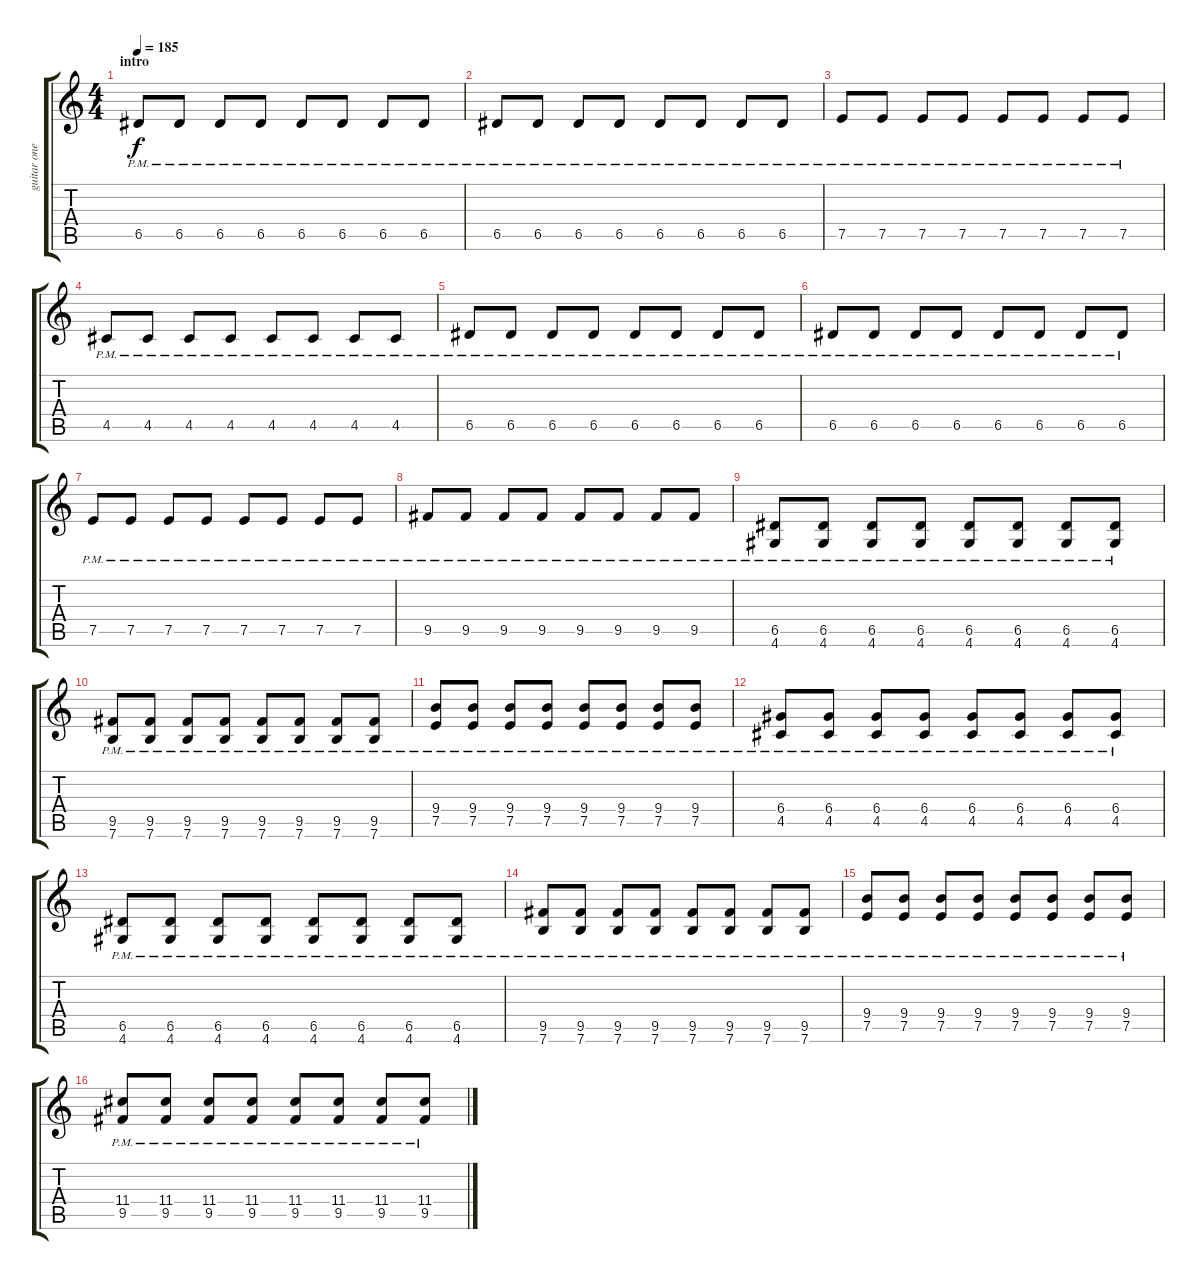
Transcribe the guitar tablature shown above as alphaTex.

\track ("guitar one" "guitar one") {instrument overdrivenguitar}
\staff {score tabs}
\tuning (E4 B3 G3 D3 A2 E2) {hide}
\ts (4 4)
\section ("" "intro")
\tempo 185
\clef g2
\ks c
6.5{pm}.8{dy f instrument overdrivenguitar} 6.5{pm}.8 6.5{pm}.8 6.5{pm}.8 6.5{pm}.8 6.5{pm}.8 6.5{pm}.8 6.5{pm}.8 |
6.5{pm}.8 6.5{pm}.8 6.5{pm}.8 6.5{pm}.8 6.5{pm}.8 6.5{pm}.8 6.5{pm}.8 6.5{pm}.8 |
7.5{pm}.8 7.5{pm}.8 7.5{pm}.8 7.5{pm}.8 7.5{pm}.8 7.5{pm}.8 7.5{pm}.8 7.5{pm}.8 |
4.5{pm}.8 4.5{pm}.8 4.5{pm}.8 4.5{pm}.8 4.5{pm}.8 4.5{pm}.8 4.5{pm}.8 4.5{pm}.8 |
6.5{pm}.8 6.5{pm}.8 6.5{pm}.8 6.5{pm}.8 6.5{pm}.8 6.5{pm}.8 6.5{pm}.8 6.5{pm}.8 |
6.5{pm}.8 6.5{pm}.8 6.5{pm}.8 6.5{pm}.8 6.5{pm}.8 6.5{pm}.8 6.5{pm}.8 6.5{pm}.8 |
7.5{pm}.8 7.5{pm}.8 7.5{pm}.8 7.5{pm}.8 7.5{pm}.8 7.5{pm}.8 7.5{pm}.8 7.5{pm}.8 |
9.5{pm}.8 9.5{pm}.8 9.5{pm}.8 9.5{pm}.8 9.5{pm}.8 9.5{pm}.8 9.5{pm}.8 9.5{pm}.8 |
(6.5{pm} 4.6{pm}).8 (6.5{pm} 4.6{pm}).8 (6.5{pm} 4.6{pm}).8 (6.5{pm} 4.6{pm}).8 (6.5{pm} 4.6{pm}).8 (6.5{pm} 4.6{pm}).8 (6.5{pm} 4.6{pm}).8 (6.5{pm} 4.6{pm}).8 |
(9.5{pm} 7.6{pm}).8 (9.5{pm} 7.6{pm}).8 (9.5{pm} 7.6{pm}).8 (9.5{pm} 7.6{pm}).8 (9.5{pm} 7.6{pm}).8 (9.5{pm} 7.6{pm}).8 (9.5{pm} 7.6{pm}).8 (9.5{pm} 7.6{pm}).8 |
(9.4{pm} 7.5{pm}).8 (9.4{pm} 7.5{pm}).8 (9.4{pm} 7.5{pm}).8 (9.4{pm} 7.5{pm}).8 (9.4{pm} 7.5{pm}).8 (9.4{pm} 7.5{pm}).8 (9.4{pm} 7.5{pm}).8 (9.4{pm} 7.5{pm}).8 |
(6.4{pm} 4.5{pm}).8 (6.4{pm} 4.5{pm}).8 (6.4{pm} 4.5{pm}).8 (6.4{pm} 4.5{pm}).8 (6.4{pm} 4.5{pm}).8 (6.4{pm} 4.5{pm}).8 (6.4{pm} 4.5{pm}).8 (6.4{pm} 4.5{pm}).8 |
(6.5{pm} 4.6{pm}).8 (6.5{pm} 4.6{pm}).8 (6.5{pm} 4.6{pm}).8 (6.5{pm} 4.6{pm}).8 (6.5{pm} 4.6{pm}).8 (6.5{pm} 4.6{pm}).8 (6.5{pm} 4.6{pm}).8 (6.5{pm} 4.6{pm}).8 |
(9.5{pm} 7.6{pm}).8 (9.5{pm} 7.6{pm}).8 (9.5{pm} 7.6{pm}).8 (9.5{pm} 7.6{pm}).8 (9.5{pm} 7.6{pm}).8 (9.5{pm} 7.6{pm}).8 (9.5{pm} 7.6{pm}).8 (9.5{pm} 7.6{pm}).8 |
(9.4{pm} 7.5{pm}).8 (9.4{pm} 7.5{pm}).8 (9.4{pm} 7.5{pm}).8 (9.4{pm} 7.5{pm}).8 (9.4{pm} 7.5{pm}).8 (9.4{pm} 7.5{pm}).8 (9.4{pm} 7.5{pm}).8 (9.4{pm} 7.5{pm}).8 |
(11.4{pm} 9.5{pm}).8 (11.4{pm} 9.5{pm}).8 (11.4{pm} 9.5{pm}).8 (11.4{pm} 9.5{pm}).8 (11.4{pm} 9.5{pm}).8 (11.4{pm} 9.5{pm}).8 (11.4{pm} 9.5{pm}).8 (11.4{pm} 9.5{pm}).8
